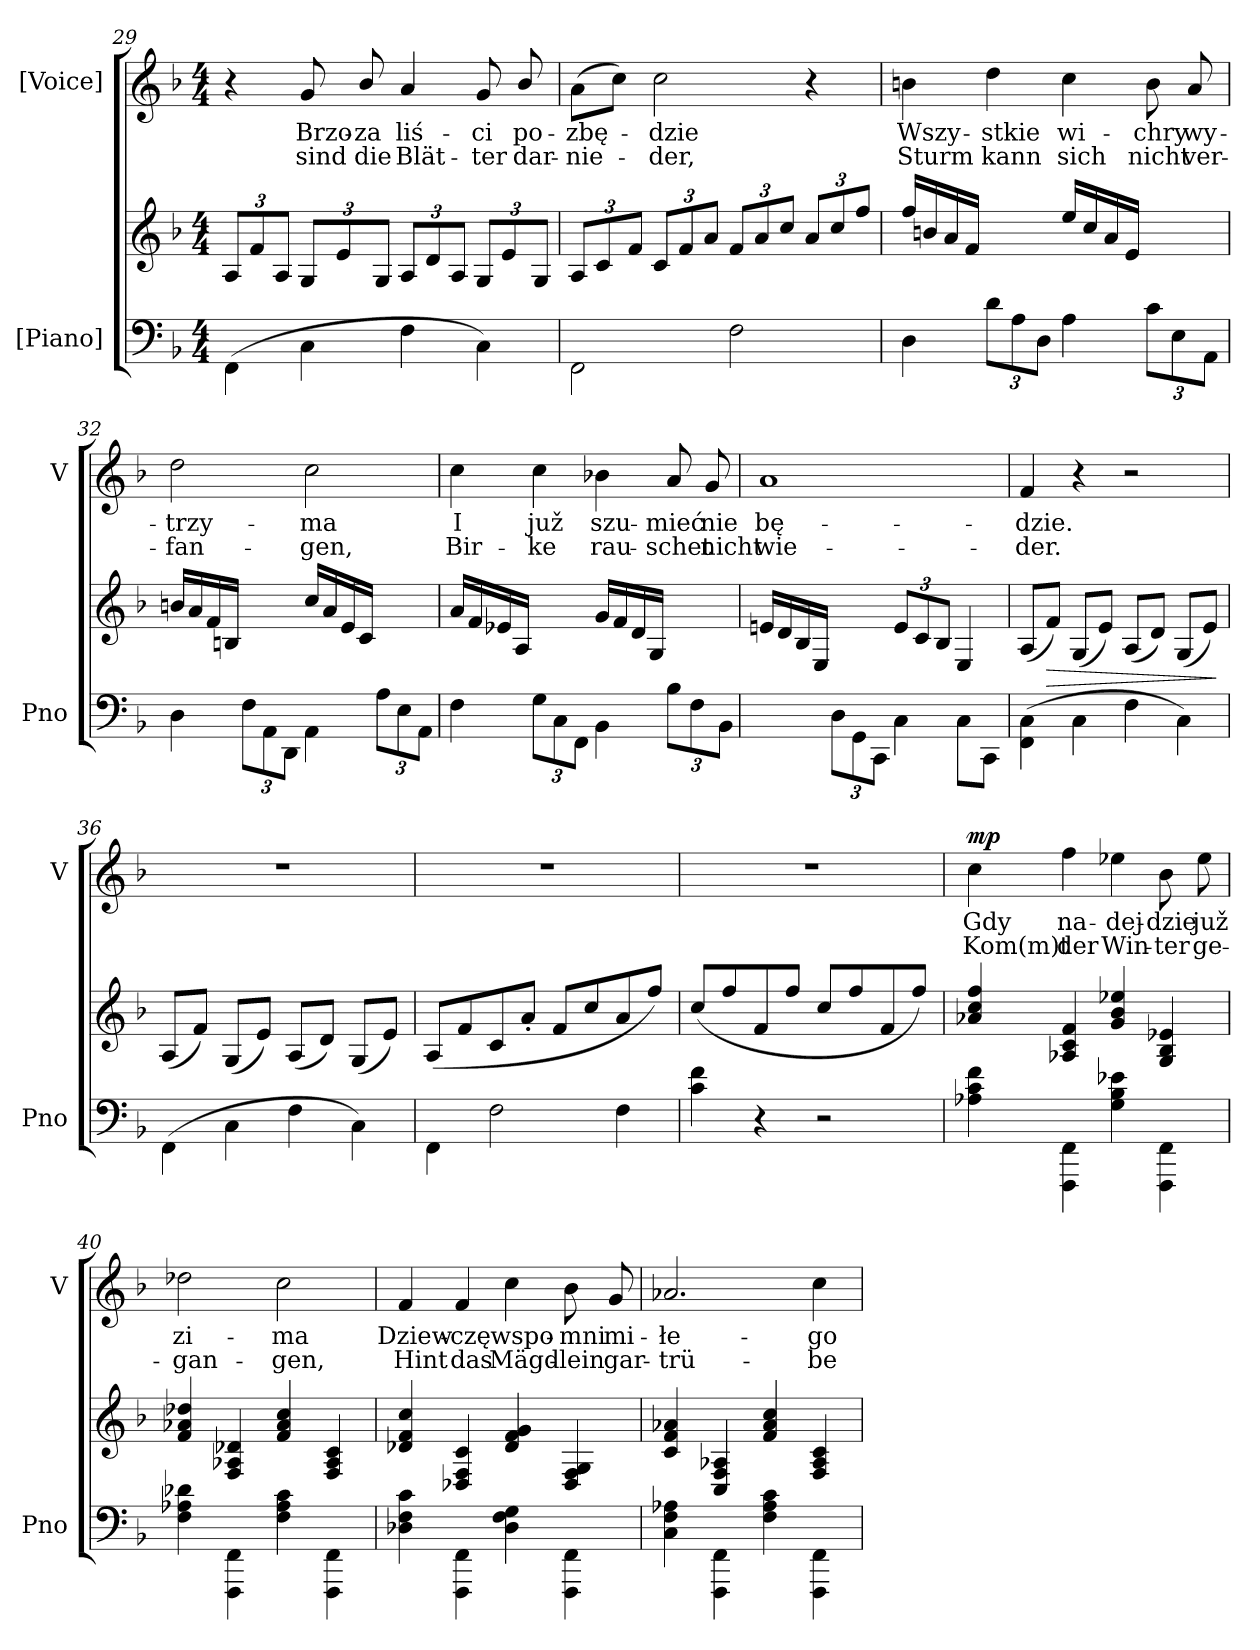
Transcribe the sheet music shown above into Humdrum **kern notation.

**kern	**kern	**dynam	**kern	**text	**text	**dynam
*part2	*part2	*part2	*part1	*part1	*part1	*part1
*staff3	*staff2	*staff2/3	*staff1	*staff1	*staff1	*staff1
*I"[Piano]	*	*	*I"[Voice]	*	*	*
*I'Pno	*	*	*I'V	*	*	*
*clefF4	*clefG2	*	*clefG2	*	*	*
*k[b-]	*k[b-]	*	*k[b-]	*	*	*
*F:	*F:	*	*F:	*	*	*
*M4/4	*M4/4	*	*M4/4	*	*	*
=29	=29	=29	=29	=29	=29	=29
(4FF\	12A/L	.	4r	.	.	.
.	12f/	.	.	.	.	.
.	12A/J	.	.	.	.	.
4C\	12G/L	.	8g/	Brzo-	sind	.
.	12e/	.	.	.	.	.
.	.	.	8b-/	-za	die	.
.	12G/J	.	.	.	.	.
4F\	12A/L	.	4a/	liś-	Blät-	.
.	12d/	.	.	.	.	.
.	12A/J	.	.	.	.	.
4C\)	12G/L	.	8g/	-ci	-ter	.
.	12e/	.	.	.	.	.
.	.	.	8b-/	po-	dar-	.
.	12G/J	.	.	.	.	.
=30	=30	=30	=30	=30	=30	=30
2FF\	12A/L	.	(8a\L	-zbę-	-nie-	.
.	12c/	.	.	.	.	.
.	.	.	8cc\J)	.	.	.
.	12f/J	.	.	.	.	.
.	12c/L	.	2cc\	-dzie	-der,	.
.	12f/	.	.	.	.	.
.	12a/J	.	.	.	.	.
2F\	12f/L	.	.	.	.	.
.	12a/	.	.	.	.	.
.	12cc/J	.	.	.	.	.
.	12a/L	.	4r	.	.	.
.	12cc/	.	.	.	.	.
.	12ff/J	.	.	.	.	.
=31	=31	=31	=31	=31	=31	=31
4D\	16ff/LL	.	4bn\	Wszy-	Sturm	.
.	16bn/	.	.	.	.	.
.	16a/	.	.	.	.	.
.	16f/JJ	.	.	.	.	.
12d\L	4ryy	.	4dd\	-stkie	kann	.
12A\	.	.	.	.	.	.
12D\J	.	.	.	.	.	.
4A\	16ee/LL	.	4cc\	wi-	sich	.
.	16cc/	.	.	.	.	.
.	16a/	.	.	.	.	.
.	16e/JJ	.	.	.	.	.
12c\L	4ryy	.	8b\	-chry	nicht	.
12E\	.	.	.	.	.	.
.	.	.	8a/	wy-	ver-	.
12AA\J	.	.	.	.	.	.
=32	=32	=32	=32	=32	=32	=32
4D\	16bn/LL	.	2dd\	-trzy-	-fan-	.
.	16a/	.	.	.	.	.
.	16f/	.	.	.	.	.
.	16Bn/JJ	.	.	.	.	.
12F\L	4ryy	.	.	.	.	.
12AA\	.	.	.	.	.	.
12DD\J	.	.	.	.	.	.
4AA\	16cc/LL	.	2cc\	-ma	-gen,	.
.	16a/	.	.	.	.	.
.	16e/	.	.	.	.	.
.	16c/JJ	.	.	.	.	.
12A\L	4ryy	.	.	.	.	.
12E\	.	.	.	.	.	.
12AA\J	.	.	.	.	.	.
=33	=33	=33	=33	=33	=33	=33
4F\	16a/LL	.	4cc\	I	Bir-	.
.	16f/	.	.	.	.	.
.	16e-X/	.	.	.	.	.
.	16A/JJ	.	.	.	.	.
12G\L	4ryy	.	4cc\	juž	-ke	.
12C\	.	.	.	.	.	.
12FF\J	.	.	.	.	.	.
4BB-\	16g/LL	.	4b-X\	szu-	rau-	.
.	16f/	.	.	.	.	.
.	16d/	.	.	.	.	.
.	16G/JJ	.	.	.	.	.
12B-\L	4ryy	.	8a/	-mieć	-schet	.
12F\	.	.	.	.	.	.
.	.	.	8g/	nie	nicht	.
12BB-\J	.	.	.	.	.	.
=34	=34	=34	=34	=34	=34	=34
4ryy	16en/LL	.	1a	bę-	wie-	.
.	16d/	.	.	.	.	.
.	16B-/	.	.	.	.	.
.	16E/JJ	.	.	.	.	.
12D\L	4ryy	.	.	.	.	.
12GG\	.	.	.	.	.	.
12CC\J	.	.	.	.	.	.
4C\	12e/L	.	.	.	.	.
.	12c/	.	.	.	.	.
.	12B-/J	.	.	.	.	.
8C\L	4E/	.	.	.	.	.
8CC\J	.	.	.	.	.	.
=35	=35	=35	=35	=35	=35	=35
(4FF\ 4C\	(8A/L	.	4f/	-dzie.	-der.	.
.	8f/J)	>	.	.	.	.
4C\	(>8G/L	.	4r	.	.	.
.	8e/J)	.	.	.	.	.
4F\	(8A/L	.	2r	.	.	.
.	8d/J)	.	.	.	.	.
4C\)	(>8G/L	.	.	.	.	.
.	8e/J)	.	.	.	.	.
.	.	]	.	.	.	.
=36	=36	=36	=36	=36	=36	=36
(4FF\	(8A/L	.	1r	.	.	.
.	8f/J)	.	.	.	.	.
4C\	(8G/L	.	.	.	.	.
.	8e/J)	.	.	.	.	.
4F\	(8A/L	.	.	.	.	.
.	8d/J)	.	.	.	.	.
4C\)	(8G/L	.	.	.	.	.
.	8e/J)	.	.	.	.	.
=37	=37	=37	=37	=37	=37	=37
4FF\	(>8A/L	.	1r	.	.	.
.	8f/	.	.	.	.	.
2F\	8c/	.	.	.	.	.
.	8a'/J	.	.	.	.	.
.	8f/L	.	.	.	.	.
.	8cc/	.	.	.	.	.
4F\	8a/	.	.	.	.	.
.	8ff/J)	.	.	.	.	.
=38	=38	=38	=38	=38	=38	=38
4c\ 4f\	(>8cc/L	.	1r	.	.	.
.	8ff/	.	.	.	.	.
4r	8f/	.	.	.	.	.
.	8ff/J	.	.	.	.	.
2r	8cc/L	.	.	.	.	.
.	8ff/	.	.	.	.	.
.	8f/	.	.	.	.	.
.	8ff/J)	.	.	.	.	.
=39	=39	=39	=39	=39	=39	=39
!	!	!	!	!	!	!LO:DY:a
4A-X\ 4c\ 4f\	4a-X/ 4cc/ 4ff/	.	4cc\	Gdy	Kom(m)t	m.p.
4FFF\ 4FF\	4A-X/ 4c/ 4f/	.	4ff\	na-	der	.
4G\ 4B-\ 4e-X\	4g/ 4b-/ 4ee-X/	.	4ee-X\	-dej-	Win-	.
4FFF\ 4FF\	4G/ 4B-/ 4e-X/	.	8b-\	-dzie	-ter	.
.	.	.	8ee-\	juž	ge-	.
=40	=40	=40	=40	=40	=40	=40
4F\ 4A-X\ 4d-X\	4f/ 4a-X/ 4dd-X/	.	2dd-X\	zi-	-gan-	.
4FFF\ 4FF\	4F/ 4A-X/ 4d-X/	.	.	.	.	.
4F\ 4A-\ 4c\	4f/ 4a-/ 4cc/	.	2cc\	-ma	-gen,	.
4FFF\ 4FF\	4F/ 4A-/ 4c/	.	.	.	.	.
=41	=41	=41	=41	=41	=41	=41
4D-X\ 4F\ 4c\	4d-X/ 4f/ 4cc/	.	4f/	Dziew-	Hint	.
4FFF\ 4FF\	4D-X/ 4F/ 4c/	.	4f/	-czę	das	.
4D-\ 4F\ 4G\	4d-/ 4f/ 4g/	.	4cc\	wspo-	Mägd-	.
4FFF\ 4FF\	4D-/ 4F/ 4G/	.	8b-\	-mni	-lein	.
.	.	.	8g/	mi-	gar-	.
=42	=42	=42	=42	=42	=42	=42
4C\ 4F\ 4A-X\	4c/ 4f/ 4a-X/	.	2.a-X/	-łe-	-trü-	.
4FFF\ 4FF\	4C/ 4F/ 4A-X/	.	.	.	.	.
4F\ 4A-\ 4c\	4f/ 4a-/ 4cc/	.	.	.	.	.
4FFF\ 4FF\	4F/ 4A-/ 4c/	.	4cc\	-go	-be	.
=	=	=	=	=	=	=
*-	*-	*-	*-	*-	*-	*-
